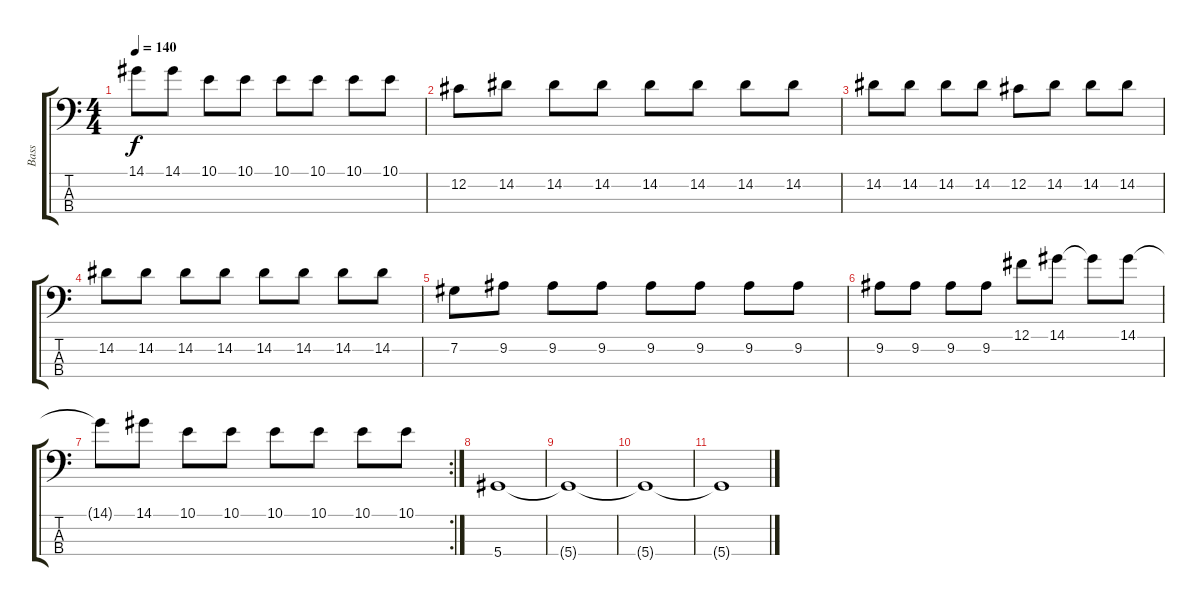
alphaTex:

\track ("Bass" "Bass") {instrument electricbasspick}
\staff {score tabs}
\tuning (Gb2 Db2 Ab1 Eb1) {hide}
\ts (4 4)
\tempo 140
\clef f4
\ks c
14.1{t}.8{dy f} 14.1.8 10.1.8 10.1.8 10.1.8 10.1.8 10.1.8 10.1.8 |
12.2.8{volume 13} 14.2.8 14.2.8 14.2.8 14.2.8 14.2.8 14.2.8 14.2.8 |
14.2.8 14.2.8 14.2.8 14.2.8 12.2.8 14.2.8 14.2.8 14.2.8 |
14.2.8 14.2.8 14.2.8 14.2.8 14.2.8 14.2.8 14.2.8 14.2.8 |
7.2.8 9.2.8 9.2.8 9.2.8 9.2.8 9.2.8 9.2.8 9.2.8 |
9.2.8 9.2.8 9.2.8 9.2.8 12.1.8 14.1.8 14.1{t}.8 14.1.8 |
\rc 2
14.1{t}.8 14.1.8 10.1.8 10.1.8 10.1.8 10.1.8 10.1.8 10.1.8 |
5.4.1{volume 0} |
5.4{t}.1 |
5.4{t}.1 |
5.4{t}.1
